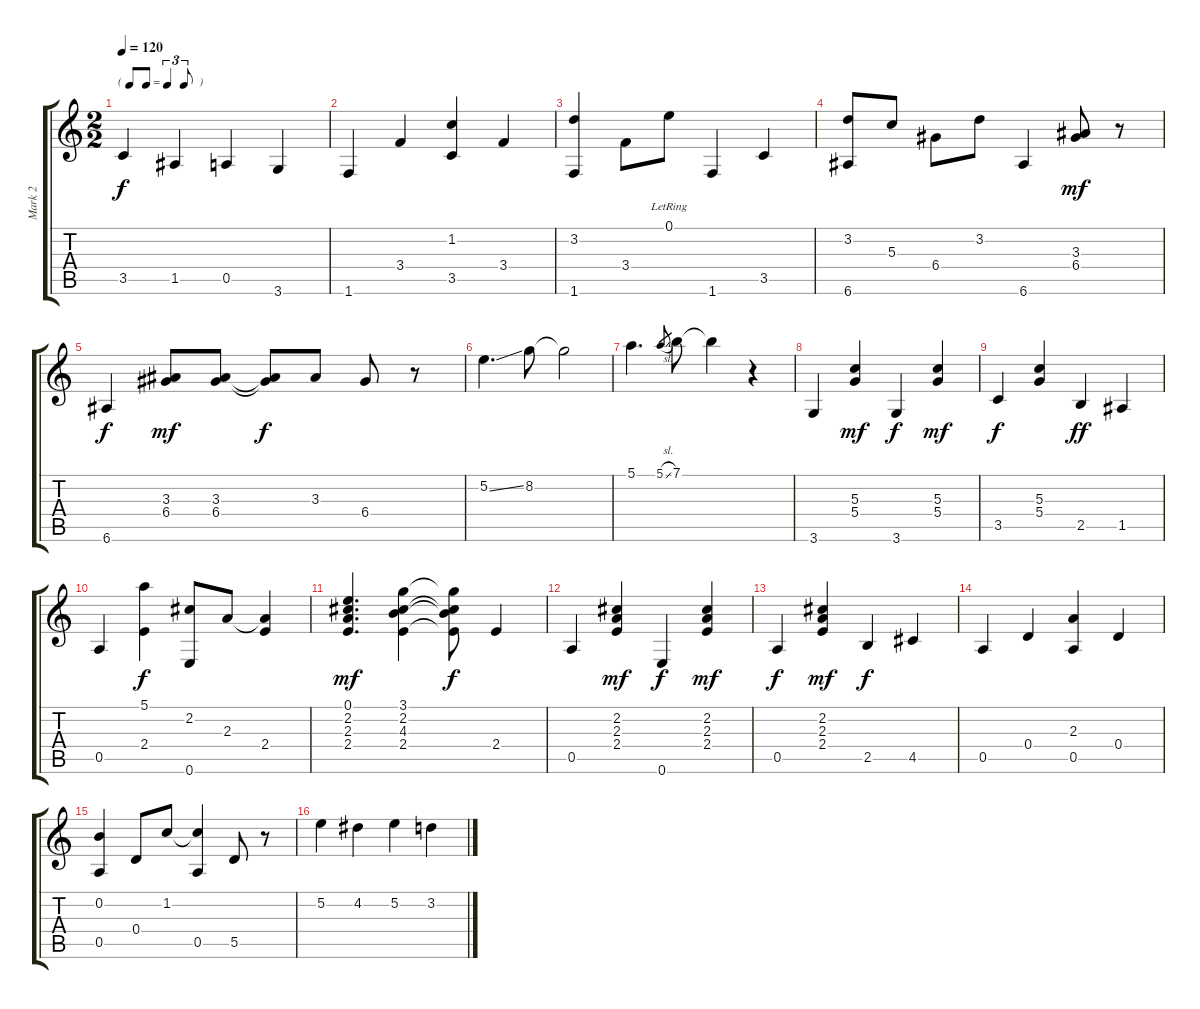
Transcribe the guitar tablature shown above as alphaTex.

\track ("Mark 2" "Mark 2") {instrument electricguitarclean}
\staff {score tabs}
\tuning (E4 B3 G3 D3 A2 E2) {hide}
\ts (2 2)
\tf triplet8th
\tempo 120
\clef g2
\ks c
3.5.4{dy f} 1.5.4 0.5.4 3.6.4 |
1.6.4 3.4.4 (1.2 3.5).4 3.4.4 |
(3.2 1.6).4 3.4.8 0.1{lr}.8 1.6.4 3.5.4 |
(3.2 6.6).8 5.3.8 6.4.8 3.2.8 6.6.4 (3.3 6.4).8{dy mf} r.8 |
6.6.4{dy f} (3.3 6.4).8{dy mf} (3.3 6.4).8 (3.3{t} 6.4{t}).8{dy f} 3.3.8 6.4.8 r.8 |
5.2{ss}.4{d} 8.2.8 8.2{t}.2 |
5.1.4{d} 5.1{sl}.8{gr} 7.1.8 7.1{t}.4 r.4 |
3.6.4 (5.3 5.4).4{dy mf} 3.6.4{dy f} (5.3 5.4).4{dy mf} |
3.5.4{dy f} (5.3 5.4).4 2.5.4{dy ff} 1.5.4 |
0.5.4 (5.1 2.4).4{dy f} (2.2 0.6).8 2.3.8 (2.3{t} 2.4).4 |
(0.1 2.2 2.3 2.4).4{d dy mf} (3.1 2.2 4.3 2.4).4 (3.1{t} 2.2{t} 4.3{t} 2.4{t}).8{dy f} 2.4.4 |
0.5.4 (2.2 2.3 2.4).4{dy mf} 0.6.4{dy f} (2.2 2.3 2.4).4{dy mf} |
0.5.4{dy f} (2.2 2.3 2.4).4{dy mf} 2.5.4{dy f} 4.5.4 |
0.5.4 0.4.4 (2.3 0.5).4 0.4.4 |
(0.2 0.5).4 0.4.8 1.2.8 (1.2{t} 0.5).4 5.5.8 r.8 |
5.2.4 4.2.4 5.2.4 3.2.4
